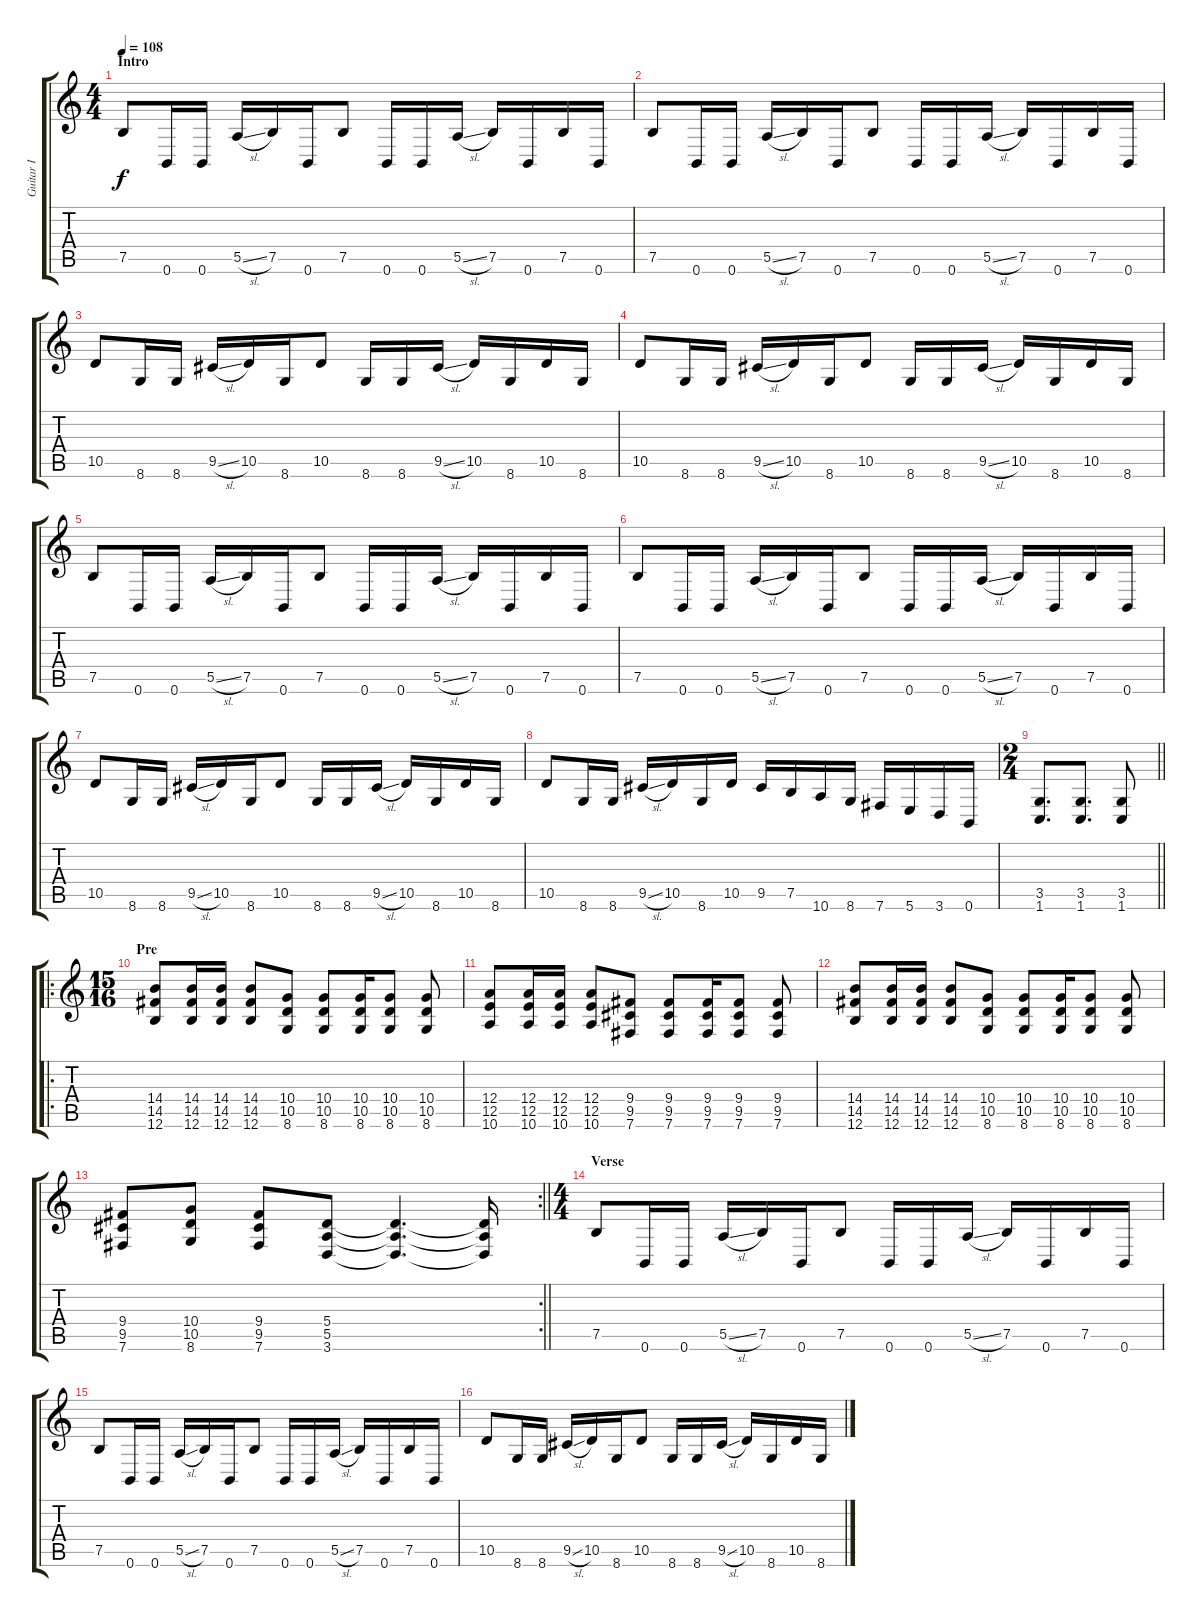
\track ("Guitar I" "Guitar I") {instrument distortionguitar}
\staff {score tabs}
\tuning (B3 Gb3 D3 A2 E2 B1) {hide}
\ts (4 4)
\section ("" "Intro")
\tempo 108
\clef g2
\ks c
7.5.8{dy f instrument distortionguitar} 0.6.16 0.6.16 5.5{sl}.16 7.5.16 0.6.16 7.5.8 0.6.16 0.6.16 5.5{sl}.16 7.5.16 0.6.16 7.5.16 0.6.16 |
7.5.8 0.6.16 0.6.16 5.5{sl}.16 7.5.16 0.6.16 7.5.8 0.6.16 0.6.16 5.5{sl}.16 7.5.16 0.6.16 7.5.16 0.6.16 |
10.5.8 8.6.16 8.6.16 9.5{sl}.16 10.5.16 8.6.16 10.5.8 8.6.16 8.6.16 9.5{sl}.16 10.5.16 8.6.16 10.5.16 8.6.16 |
10.5.8 8.6.16 8.6.16 9.5{sl}.16 10.5.16 8.6.16 10.5.8 8.6.16 8.6.16 9.5{sl}.16 10.5.16 8.6.16 10.5.16 8.6.16 |
7.5.8 0.6.16 0.6.16 5.5{sl}.16 7.5.16 0.6.16 7.5.8 0.6.16 0.6.16 5.5{sl}.16 7.5.16 0.6.16 7.5.16 0.6.16 |
7.5.8 0.6.16 0.6.16 5.5{sl}.16 7.5.16 0.6.16 7.5.8 0.6.16 0.6.16 5.5{sl}.16 7.5.16 0.6.16 7.5.16 0.6.16 |
10.5.8 8.6.16 8.6.16 9.5{sl}.16 10.5.16 8.6.16 10.5.8 8.6.16 8.6.16 9.5{sl}.16 10.5.16 8.6.16 10.5.16 8.6.16 |
10.5.8 8.6.16 8.6.16 9.5{sl}.16 10.5.16 8.6.16 10.5.16 9.5.16 7.5.16 10.6.16 8.6.16 7.6.16 5.6.16 3.6.16 0.6.16 |
\ts (2 4)
\barLineRight lightlight
(3.5 1.6).8{d} (3.5 1.6).8{d} (3.5 1.6).8 |
\ro
\ts (15 16)
\section ("" "Pre")
(14.4 14.5 12.6).8 (14.4 14.5 12.6).16 (14.4 14.5 12.6).16 (14.4 14.5 12.6).8 (10.4 10.5 8.6).8 (10.4 10.5 8.6).8 (10.4 10.5 8.6).16 (10.4 10.5 8.6).8 (10.4 10.5 8.6).8 |
(12.4 12.5 10.6).8 (12.4 12.5 10.6).16 (12.4 12.5 10.6).16 (12.4 12.5 10.6).8 (9.4 9.5 7.6).8 (9.4 9.5 7.6).8 (9.4 9.5 7.6).16 (9.4 9.5 7.6).8 (9.4 9.5 7.6).8 |
(14.4 14.5 12.6).8 (14.4 14.5 12.6).16 (14.4 14.5 12.6).16 (14.4 14.5 12.6).8 (10.4 10.5 8.6).8 (10.4 10.5 8.6).8 (10.4 10.5 8.6).16 (10.4 10.5 8.6).8 (10.4 10.5 8.6).8 |
\rc 2
\barLineRight lightlight
(9.4 9.5 7.6).8 (10.4 10.5 8.6).8 (9.4 9.5 7.6).8 (5.4 5.5 3.6).8 (5.4{t} 5.5{t} 3.6{t}).4{d} (5.4{t} 5.5{t} 3.6{t}).16 |
\ts (4 4)
\section ("" "Verse")
7.5.8 0.6.16 0.6.16 5.5{sl}.16 7.5.16 0.6.16 7.5.8 0.6.16 0.6.16 5.5{sl}.16 7.5.16 0.6.16 7.5.16 0.6.16 |
7.5.8 0.6.16 0.6.16 5.5{sl}.16 7.5.16 0.6.16 7.5.8 0.6.16 0.6.16 5.5{sl}.16 7.5.16 0.6.16 7.5.16 0.6.16 |
10.5.8 8.6.16 8.6.16 9.5{sl}.16 10.5.16 8.6.16 10.5.8 8.6.16 8.6.16 9.5{sl}.16 10.5.16 8.6.16 10.5.16 8.6.16
